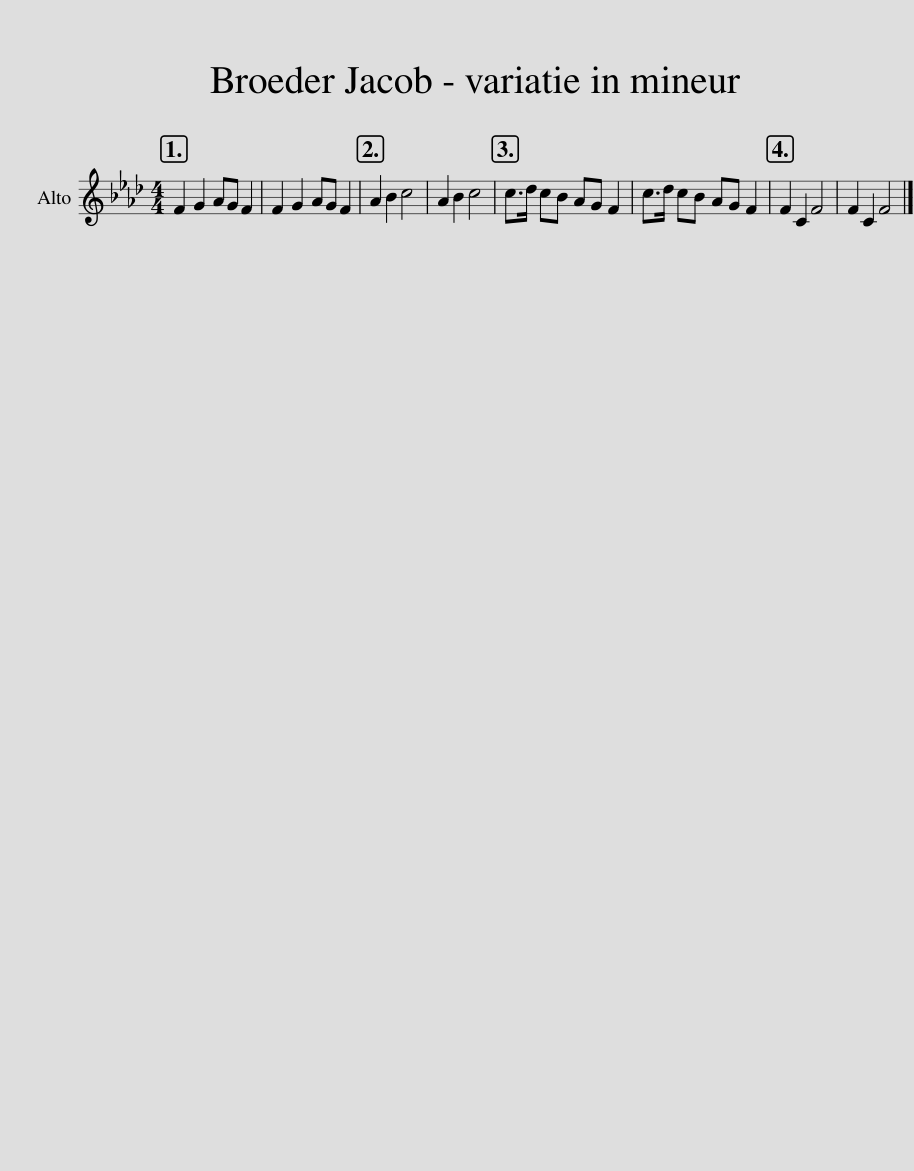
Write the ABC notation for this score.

X:1
L:1/8
M:4/4
I:linebreak $
K:Ab
V:1 treble
V:1
 F2 G2 AG F2 | F2 G2 AG F2 | A2 B2 c4 | A2 B2 c4 | c>d cB AG F2 | %5
 c>d cB AG F2 | F2 C2 F4 | F2 C2 F4 |] %8
